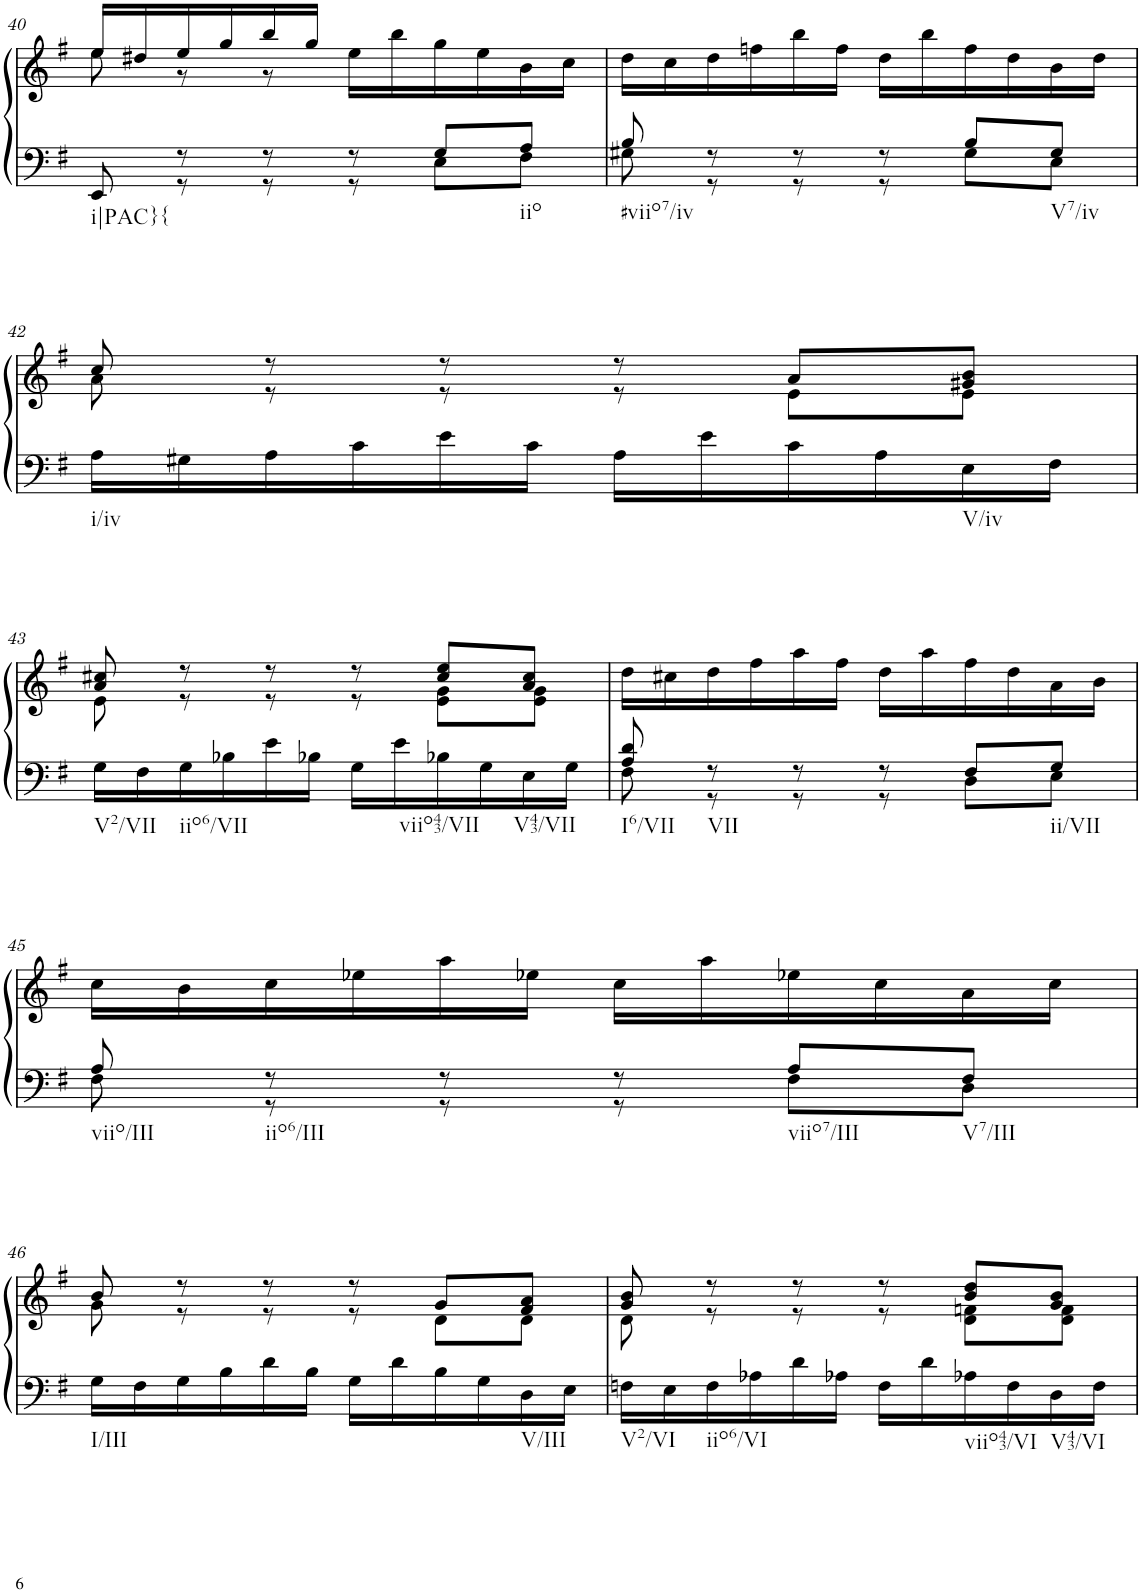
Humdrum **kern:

**kern	**kern
*part1	*part1
*staff2	*staff1
*I"unbenannt9	*
!!LO:PB:g=z
*clefF4	*clefG2
*k[f#]	*k[f#]
*M6/8	*M6/8
=40	=40
*^	*^
!LO:TX:b:t=i|PAC}{	!	!	!
8EE/	8ryy	16ee/LL	8ee\
.	.	16dd#X/	.
8r	8r	16ee/	8r
.	.	16gg/	.
8r	8r	16bb/	8r
.	.	16gg/JJ	.
8r	8r	8ryy	16ee\LL
.	.	.	16bb\
8G/L	8E\L	4ryy	16gg\
.	.	.	16ee\
!LO:TX:b:t=iio	!	!	!
8A/J	8F#\J	.	16b\
.	.	.	16cc\JJ
=41	=41	=41	=41
!LO:TX:b:t=#viio7/iv	!	!	!
8B/	8G#X\	2.ryy	16dd\LL
.	.	.	16cc\
8r	8r	.	16dd\
.	.	.	16ffn\
8r	8r	.	16bb\
.	.	.	16ff\JJ
8r	8r	.	16dd\LL
.	.	.	16bb\
8B/L	8G#\L	.	16ff\
.	.	.	16dd\
!LO:TX:b:t=V7/iv	!	!	!
8G#/J	8E\J	.	16b\
.	.	.	16dd\JJ
!!LO:LB:g=z	!!
=42	=42	=42	=42
!LO:TX:b:t=i/iv	!	!	!
!LO:TX:b:t=V/iv	!	!	!
2.ryy	16A\LL	8cc/	8a\
.	16G#X\	.	.
.	16A\	8r	8r
.	16c\	.	.
.	16e\	8r	8r
.	16c\JJ	.	.
.	16A\LL	8r	8r
.	16e\	.	.
.	16c\	8a/L	8e\L
.	16A\	.	.
.	16E\	8g#X/ 8b/J	8e\J
.	16F#\JJ	.	.
!!LO:LB:g=z	!!
=43	=43	=43	=43
!LO:TX:b:t=V2/VII	!	!	!
!LO:TX:b:t=iio6/VII	!	!	!
!LO:TX:b:t=viio43/VII	!	!	!
!LO:TX:b:t=V43/VII	!	!	!
2.ryy	16G\LL	8a/ 8cc#X/	8e\
.	16F#\	.	.
.	16G\	8r	8r
.	16B-X\	.	.
.	16e\	8r	8r
.	16B-X\JJ	.	.
.	16G\LL	8r	8r
.	16e\	.	.
.	16B-X\	8cc#/ 8ee/L	8e\ 8g\L
.	16G\	.	.
.	16E\	8a/ 8cc#/J	8e\ 8g\J
.	16G\JJ	.	.
=44	=44	=44	=44
!LO:TX:b:t=I6/VII	!	!	!
8A/ 8d/	8F#\	2.ryy	16dd\LL
.	.	.	16cc#X\
!LO:TX:b:t=VII	!	!	!
8r	8r	.	16dd\
.	.	.	16ff#\
8r	8r	.	16aa\
.	.	.	16ff#\JJ
8r	8r	.	16dd\LL
.	.	.	16aa\
8F#/L	8D\L	.	16ff#\
.	.	.	16dd\
!LO:TX:b:t=ii/VII	!	!	!
8G/J	8E\J	.	16a\
.	.	.	16b\JJ
!!LO:LB:g=z	!!
=45	=45	=45	=45
!LO:TX:b:t=viio/III	!	!	!
8A/	8F#\	2.ryy	16cc\LL
.	.	.	16b\
!LO:TX:b:t=iio6/III	!	!	!
8r	8r	.	16cc\
.	.	.	16ee-X\
8r	8r	.	16aa\
.	.	.	16ee-X\JJ
8r	8r	.	16cc\LL
.	.	.	16aa\
!LO:TX:b:t=viio7/III	!	!	!
8A/L	8F#\L	.	16ee-X\
.	.	.	16cc\
!LO:TX:b:t=V7/III	!	!	!
8F#/J	8D\J	.	16a\
.	.	.	16cc\JJ
!!LO:LB:g=z	!!
=46	=46	=46	=46
!LO:TX:b:t=I/III	!	!	!
!LO:TX:b:t=V/III	!	!	!
2.ryy	16G\LL	8b/	8g\
.	16F#\	.	.
.	16G\	8r	8r
.	16B\	.	.
.	16d\	8r	8r
.	16B\JJ	.	.
.	16G\LL	8r	8r
.	16d\	.	.
.	16B\	8g/L	8d\L
.	16G\	.	.
.	16D\	8f#/ 8a/J	8d\J
.	16E\JJ	.	.
=47	=47	=47	=47
!LO:TX:b:t=V2/VI	!	!	!
!LO:TX:b:t=iio6/VI	!	!	!
!LO:TX:b:t=viio43/VI	!	!	!
!LO:TX:b:t=V43/VI	!	!	!
2.ryy	16Fn\LL	8g/ 8b/	8d\
.	16E\	.	.
.	16F\	8r	8r
.	16A-X\	.	.
.	16d\	8r	8r
.	16A-X\JJ	.	.
.	16F\LL	8r	8r
.	16d\	.	.
.	16A-X\	8b/ 8dd/L	8d\ 8fn\L
.	16F\	.	.
.	16D\	8g/ 8b/J	8d\ 8f\J
.	16F\JJ	.	.
*v	*v	*	*
*	*v	*v
=	=
*-	*-
